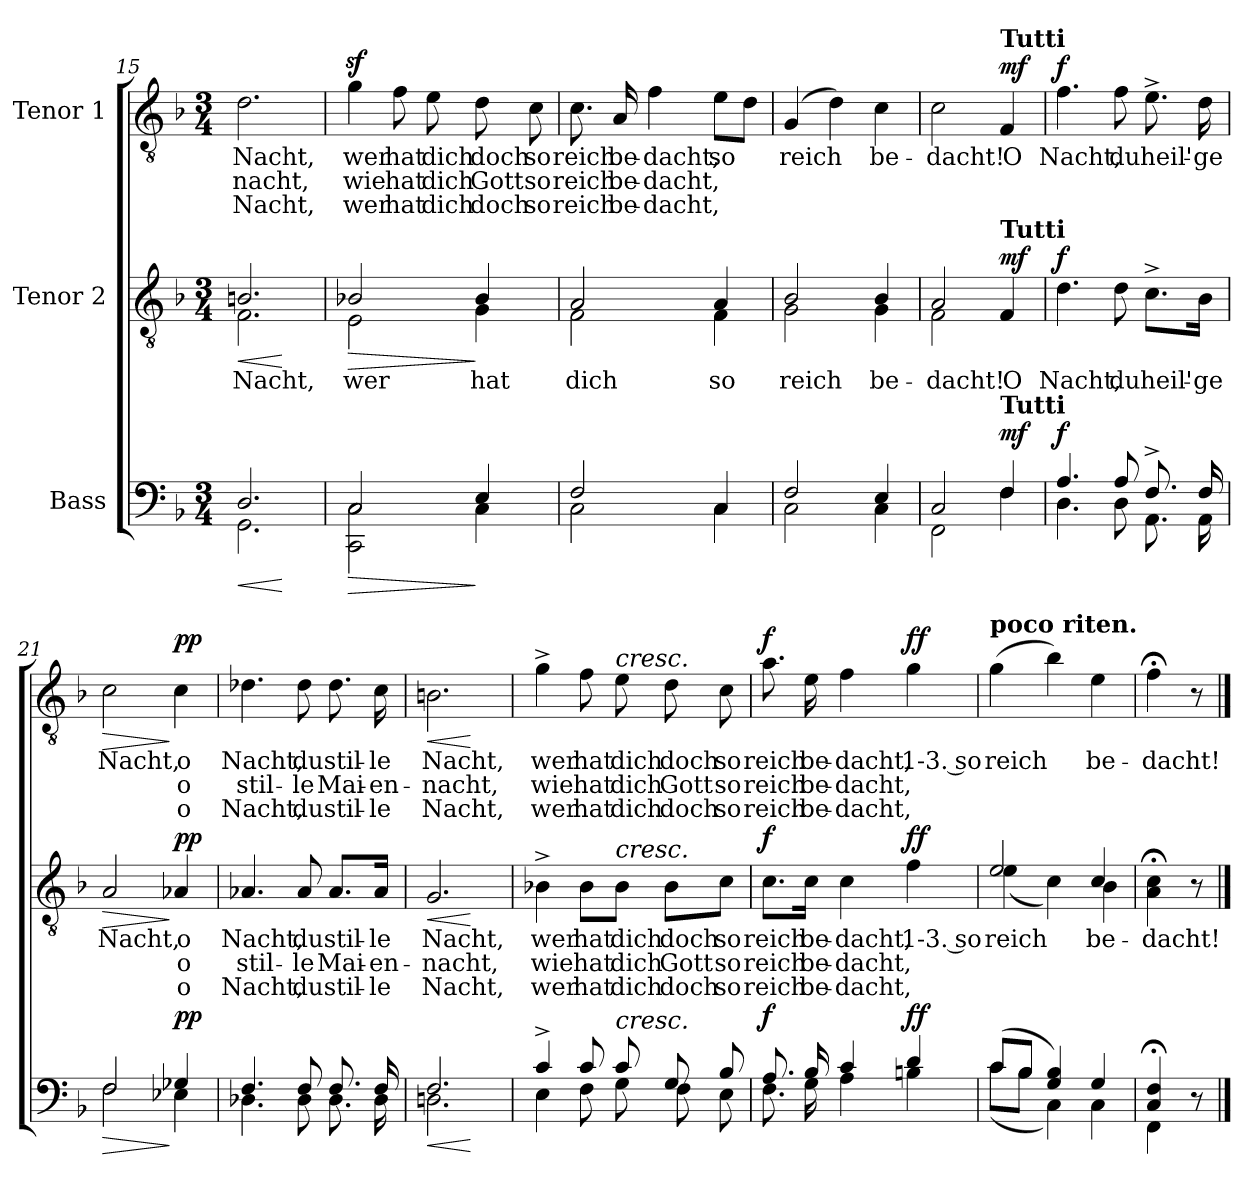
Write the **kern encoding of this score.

**kern	**dynam	**kern	**text	**text	**text	**dynam	**kern	**text	**text	**text	**dynam
*part3	*part3	*part2	*part2	*part2	*part2	*part2	*part1	*part1	*part1	*part1	*part1
*staff3	*staff3	*staff2	*staff2	*staff2	*staff2	*staff2	*staff1	*staff1	*staff1	*staff1	*staff1
*I"Bass	*	*I"Tenor 2	*	*	*	*	*I"Tenor 1	*	*	*	*
*clefF4	*	*clefGv2	*	*	*	*	*clefGv2	*	*	*	*
*k[b-]	*	*k[b-]	*	*	*	*	*k[b-]	*	*	*	*
*M3/4	*	*M3/4	*	*	*	*	*M3/4	*	*	*	*
=15	=15	=15	=15	=15	=15	=15	=15	=15	=15	=15	=15
!	!LO:HP:b	!	!LO:LY:b	!	!	!LO:HP:b	!	!LO:LY:b	!LO:LY:b	!LO:LY:b	!
*^	*	*^	*	*	*	*	*	*	*	*	*
2.D/	2.GG\	<	2.Bn/	2.F\	Nacht,	.	.	<	2.d\	Nacht,	-nacht,	Nacht,	.
*v	*v	*	*	*	*	*	*	*	*	*	*	*	*
*	*	*v	*v	*	*	*	*	*	*	*	*	*
.	[	.	.	.	.	[	.	.	.	.	.
=16	=16	=16	=16	=16	=16	=16	=16	=16	=16	=16	=16
!	!LO:HP:b	!	!LO:LY:b	!	!	!LO:HP:b	!	!LO:LY:b	!LO:LY:b	!LO:LY:b	!
*^	*	*^	*	*	*	*	*	*	*	*	*
2C/	2CC\ 2C\	>	2B-X/	2E\	wer	.	.	>	4gz>\	wer	wie	wer	.
!	!	!	!	!	!	!	!	!	!	!LO:LY:b	!LO:LY:b	!LO:LY:b	!
.	.	.	.	.	.	.	.	.	8f\	hat	hat	hat	.
!	!	!	!	!	!	!	!	!	!	!LO:LY:b	!LO:LY:b	!LO:LY:b	!
.	.	.	.	.	.	.	.	.	8e\	dich	dich	dich	.
!	!	!	!	!	!LO:LY:b	!	!	!	!	!LO:LY:b	!LO:LY:b	!LO:LY:b	!
4E/	4C\	]	4B-/	4G\	hat	.	.	]	8d\	doch	Gott	doch	.
!	!	!	!	!	!	!	!	!	!	!LO:LY:b	!LO:LY:b	!LO:LY:b	!
.	.	.	.	.	.	.	.	.	8c\	so	so	so	.
=17	=17	=17	=17	=17	=17	=17	=17	=17	=17	=17	=17	=17	=17
!	!	!	!	!	!LO:LY:b	!	!	!	!	!LO:LY:b	!LO:LY:b	!LO:LY:b	!
2F/	2C\	.	2A/	2F\	dich	.	.	.	8.c\	reich	reich	reich	.
!	!	!	!	!	!	!	!	!	!	!LO:LY:b	!LO:LY:b	!LO:LY:b	!
.	.	.	.	.	.	.	.	.	16A/	be-	be-	be-	.
!	!	!	!	!	!	!	!	!	!	!LO:LY:b	!LO:LY:b	!LO:LY:b	!
.	.	.	.	.	.	.	.	.	4f\	-dacht,	-dacht,	-dacht,	.
!	!	!	!	!	!LO:LY:b	!	!	!	!	!LO:LY:b	!	!	!
4C/	4C\	.	4A/	4F\	so	.	.	.	8e\L	so	.	.	.
.	.	.	.	.	.	.	.	.	8d\J	.	.	.	.
!!LO:LB:g=z
=18	=18	=18	=18	=18	=18	=18	=18	=18	=18	=18	=18	=18	=18
!	!	!	!	!	!LO:LY:b	!	!	!	!	!LO:LY:b	!	!	!
2F/	2C\	.	2B-/	2G\	reich	.	.	.	(4G/	reich	.	.	.
.	.	.	.	.	.	.	.	.	4d\)	.	.	.	.
!	!	!	!	!	!LO:LY:b	!	!	!	!	!LO:LY:b	!	!	!
4E/	4C\	.	4B-/	4G\	be-	.	.	.	4c\	be-	.	.	.
=19	=19	=19	=19	=19	=19	=19	=19	=19	=19	=19	=19	=19	=19
!	!	!	!	!	!LO:LY:b	!	!	!	!	!LO:LY:b	!	!	!
2C/	2FF\	.	2A/	2F\	-dacht!	.	.	.	2c\	-dacht!	.	.	.
!	!	!	!	!	!	!	!	!	!LO:TX:a:B:t=Tutti	!	!	!	!
!	!	!	!LO:TX:a:B:t=Tutti	!	!	!	!	!	!	!	!	!	!
!LO:TX:a:B:t=Tutti	!	!	!	!	!	!	!	!	!	!	!	!	!
!	!	!LO:DY:a	!	!	!LO:LY:b	!	!	!LO:DY:a	!	!LO:LY:b	!	!	!LO:DY:a
4F/	4F\	mf	4F/	4ryy	O	.	.	mf	4F/	O	.	.	mf
=20	=20	=20	=20	=20	=20	=20	=20	=20	=20	=20	=20	=20	=20
!	!	!LO:DY:a	!	!	!LO:LY:b	!	!	!LO:DY:a	!	!LO:LY:b	!	!	!LO:DY:a
*	*	*	*v	*v	*	*	*	*	*	*	*	*	*
4.A/	4.D\	f	4.d\	Nacht,	.	.	f	4.f\	Nacht,	.	.	f
!	!	!	!	!LO:LY:b	!	!	!	!	!LO:LY:b	!	!	!
8A/	8D\	.	8d\	du	.	.	.	8f\	du	.	.	.
!	!	!	!	!LO:LY:b	!	!	!	!	!LO:LY:b	!	!	!
8.F^/	8.AA\	.	8.c^\L	heil'-	.	.	.	8.e^\	heil'-	.	.	.
!	!	!	!	!LO:LY:b	!	!	!	!	!LO:LY:b	!	!	!
16F/	16AA\	.	16B-\Jk	-ge	.	.	.	16d\	-ge	.	.	.
=21	=21	=21	=21	=21	=21	=21	=21	=21	=21	=21	=21	=21
!	!	!LO:HP:b	!	!LO:LY:b	!	!	!LO:HP:b	!	!LO:LY:b	!	!	!LO:HP:b
2F/	2F\	>	2A/	Nacht,	.	.	>	2c\	Nacht,	.	.	>
!	!	!LO:DY:n=1:a	!	!LO:LY:b	!LO:LY:b	!LO:LY:b	!LO:DY:n=1:a	!	!LO:LY:b	!LO:LY:b	!LO:LY:b	!LO:DY:n=1:a
4G-X/	4E-X\	] pp	4A-X/	o	o	o	] pp	4c\	o	o	o	] pp
=22	=22	=22	=22	=22	=22	=22	=22	=22	=22	=22	=22	=22
!	!	!	!	!LO:LY:b	!LO:LY:b	!LO:LY:b	!	!	!LO:LY:b	!LO:LY:b	!LO:LY:b	!
4.F/	4.D-X\	.	4.A-X/	Nacht,	stil-	Nacht,	.	4.d-X\	Nacht,	stil-	Nacht,	.
!	!	!	!	!LO:LY:b	!LO:LY:b	!LO:LY:b	!	!	!LO:LY:b	!LO:LY:b	!LO:LY:b	!
8F/	8D-\	.	8A-/	du	-le	du	.	8d-\	du	-le	du	.
!	!	!	!	!LO:LY:b	!LO:LY:b	!LO:LY:b	!	!	!LO:LY:b	!LO:LY:b	!LO:LY:b	!
8.F/	8.D-\	.	8.A-/L	stil-	Mai-	stil-	.	8.d-\	stil-	Mai-	stil-	.
!	!	!	!	!LO:LY:b	!LO:LY:b	!LO:LY:b	!	!	!LO:LY:b	!LO:LY:b	!LO:LY:b	!
16F/	16D-\	.	16A-/Jk	-le	-en-	-le	.	16c\	-le	-en-	-le	.
!!LO:LB:g=z
=23	=23	=23	=23	=23	=23	=23	=23	=23	=23	=23	=23	=23
!	!	!LO:HP:b	!	!LO:LY:b	!LO:LY:b	!LO:LY:b	!LO:HP:b	!	!LO:LY:b	!LO:LY:b	!LO:LY:b	!LO:HP:b
2.F/	2.Dn\	<	2.G/	Nacht,	-nacht,	Nacht,	<	2.Bn\	Nacht,	-nacht,	Nacht,	<
*v	*v	*	*	*	*	*	*	*	*	*	*	*
.	[	.	.	.	.	[	.	.	.	.	[
=24	=24	=24	=24	=24	=24	=24	=24	=24	=24	=24	=24
*^	*	*	*	*	*	*	*	*	*	*	*
!	!	!	!	!LO:LY:b	!LO:LY:b	!LO:LY:b	!	!	!LO:LY:b	!LO:LY:b	!LO:LY:b	!
4c^/	4E\	.	4B-X^\	wer	wie	wer	.	4g^\	wer	wie	wer	.
!	!	!	!	!LO:LY:b	!LO:LY:b	!LO:LY:b	!	!	!LO:LY:b	!LO:LY:b	!LO:LY:b	!
8c/	8F\	.	8B-\L	hat	hat	hat	.	8f\	hat	hat	hat	.
!	!	!	!	!	!	!	!	!LO:TX:a:i:t=cresc.	!	!	!	!
!	!	!	!LO:TX:a:i:t=cresc.	!	!	!	!	!	!	!	!	!
!LO:TX:a:i:t=cresc.	!	!	!	!	!	!	!	!	!	!	!	!
!	!	!	!	!LO:LY:b	!LO:LY:b	!LO:LY:b	!	!	!LO:LY:b	!LO:LY:b	!LO:LY:b	!
8c/	8G\	.	8B-\J	dich	dich	dich	.	8e\	dich	dich	dich	.
!	!	!	!	!LO:LY:b	!LO:LY:b	!LO:LY:b	!	!	!LO:LY:b	!LO:LY:b	!LO:LY:b	!
8G/	8F\	.	8B-\L	doch	Gott	doch	.	8d\	doch	Gott	doch	.
!	!	!	!	!LO:LY:b	!LO:LY:b	!LO:LY:b	!	!	!LO:LY:b	!LO:LY:b	!LO:LY:b	!
8B-/	8E\	.	8c\J	so	so	so	.	8c\	so	so	so	.
=25	=25	=25	=25	=25	=25	=25	=25	=25	=25	=25	=25	=25
!	!	!LO:DY:a	!	!LO:LY:b	!LO:LY:b	!LO:LY:b	!LO:DY:a	!	!LO:LY:b	!LO:LY:b	!LO:LY:b	!LO:DY:a
8.A/	8.F\	f	8.c\L	reich	reich	reich	f	8.a\	reich	reich	reich	f
!	!	!	!	!LO:LY:b	!LO:LY:b	!LO:LY:b	!	!	!LO:LY:b	!LO:LY:b	!LO:LY:b	!
16B-/	16G\	.	16c\Jk	be-	be-	be-	.	16e\	be-	be-	be-	.
!	!	!	!	!LO:LY:b	!LO:LY:b	!LO:LY:b	!	!	!LO:LY:b	!LO:LY:b	!LO:LY:b	!
4c/	4A\	.	4c\	-dacht,	-dacht,	-dacht,	.	4f\	-dacht,	-dacht,	-dacht,	.
!	!	!LO:DY:a	!	!LO:LY:b	!	!	!LO:DY:a	!	!LO:LY:b	!	!	!LO:DY:a
4d/	4Bn\	ff	4f\	1-3. so	.	.	ff	4g\	1-3. so	.	.	ff
=26	=26	=26	=26	=26	=26	=26	=26	=26	=26	=26	=26	=26
!	!	!	!	!	!	!	!	!LO:TX:a:B:t=poco riten.	!	!	!	!
!	!	!	!	!LO:LY:b	!	!	!	!	!LO:LY:b	!	!	!
*	*	*	*^	*	*	*	*	*	*	*	*	*
(8c/L	(8c\L	.	2e/	(4e\	reich	.	.	.	(4g\	reich	.	.	.
8B-/J	8B-\J	.	.	.	.	.	.	.	.	.	.	.	.
4G/ 4B-/)	4C\)	.	.	4c\)	.	.	.	.	4b-\)	.	.	.	.
!	!	!	!	!	!LO:LY:b	!	!	!	!	!LO:LY:b	!	!	!
4G/	4C\	.	4c/	4B-\	be-	.	.	.	4e\	be-	.	.	.
=27	=27	=27	=27	=27	=27	=27	=27	=27	=27	=27	=27	=27	=27
!	!	!	!	!	!LO:LY:b	!	!	!	!	!LO:LY:b	!	!	!
*	*	*	*v	*v	*	*	*	*	*	*	*	*	*
4C/;< 4F/;<	4FF\	.	4A\;< 4c\;<	-dacht!	.	.	.	4f;<\	-dacht!	.	.	.
8r	8ryy	.	8r	.	.	.	.	8r	.	.	.	.
*v	*v	*	*	*	*	*	*	*	*	*	*	*
==	==	==	==	==	==	==	==	==	==	==	==
*-	*-	*-	*-	*-	*-	*-	*-	*-	*-	*-	*-
